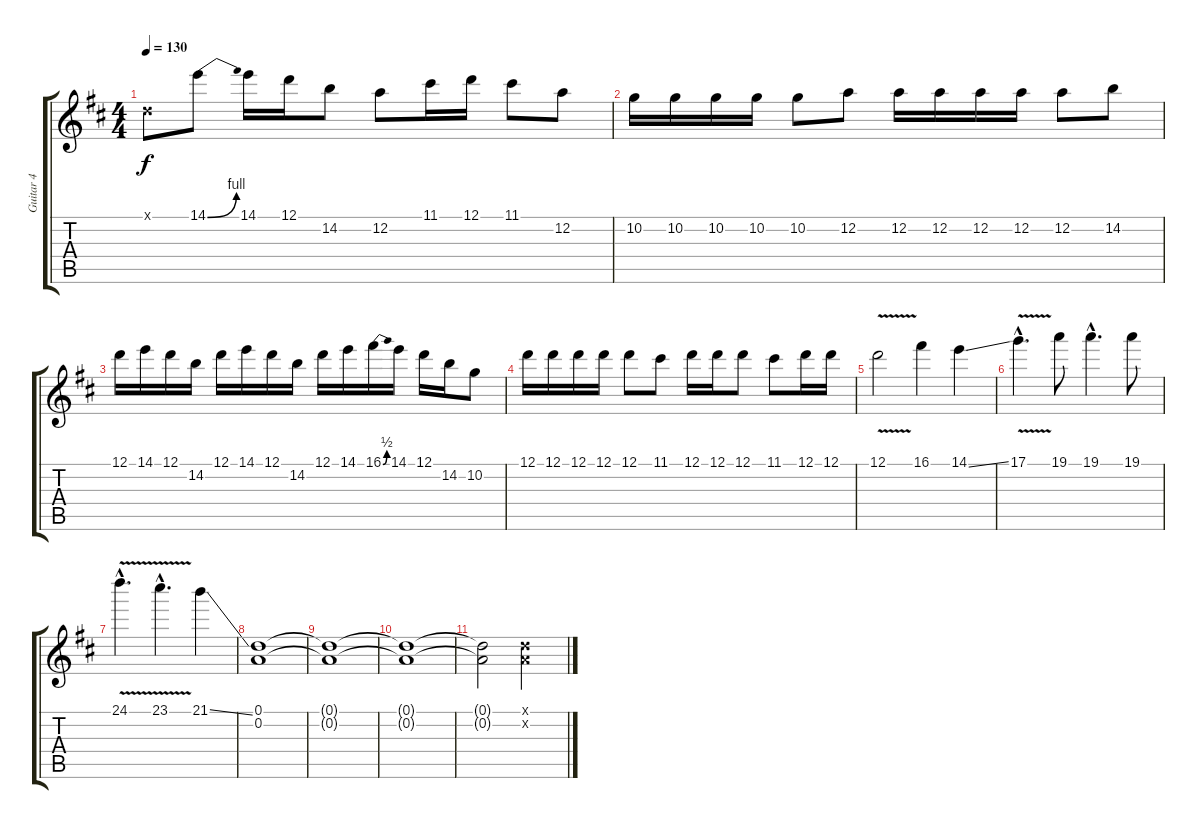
\track ("Guitar 4" "Guitar 4") {instrument distortionguitar}
\staff {score tabs}
\tuning (D4 A3 F3 C3 G2 D2) {hide}
\ts (4 4)
\tempo 130
\clef g2
\ks d
0.1{x}.8{dy f} 14.1{be (bend 0 0 60 4)}.8 14.1.16 12.1.16 14.2.8 12.2.8 11.1.16 12.1.16 11.1.8 12.2.8 |
10.2.16 10.2.16 10.2.16 10.2.16 10.2.8 12.2.8 12.2.16 12.2.16 12.2.16 12.2.16 12.2.8 14.2.8 |
12.1.16 14.1.16 12.1.16 14.2.16 12.1.16 14.1.16 12.1.16 14.2.16 12.1.16 14.1.16 16.1{be (bend 0 0 60 2)}.16 14.1.16 12.1.16 14.2.16 10.2.8 |
12.1.16 12.1.16 12.1.16 12.1.16 12.1.8 11.1.8 12.1.16 12.1.16 12.1.8 11.1.8 12.1.16 12.1.16 |
12.1{v}.2 16.1.4 14.1{ss}.4 |
17.1{v hac}.4{d} 19.1.8 19.1{hac}.4{d} 19.1.8 |
24.1{v hac}.4{d} 23.1{v hac}.4{d} 21.1{ss}.4 |
(0.1 0.2).1{volume 4} |
(0.1{t} 0.2{t}).1 |
(0.1{t} 0.2{t}).1 |
(0.1{t} 0.2{t}).2 (0.1{x} 0.2{x}).2
